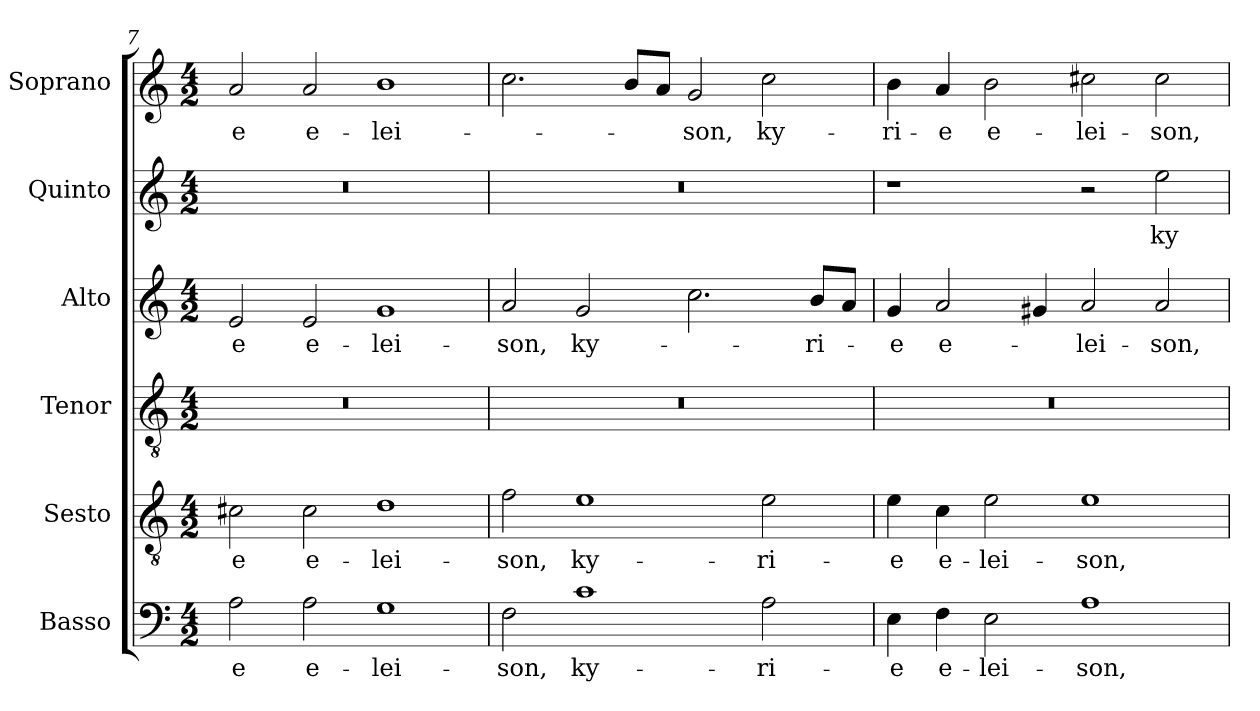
**kern	**text	**kern	**text	**kern	**kern	**text	**kern	**text	**kern	**text
*part6	*part6	*part5	*part5	*part4	*part3	*part3	*part2	*part2	*part1	*part1
*staff6	*staff6	*staff5	*staff5	*staff4	*staff3	*staff3	*staff2	*staff2	*staff1	*staff1
*I"Basso	*	*I"Sesto	*	*I"Tenor	*I"Alto	*	*I"Quinto	*	*I"Soprano	*
*	*	*I'T.	*	*I'T.	*I'A.	*	*	*	*I'Sop.	*
!!LO:LB:g=z
*clefF4	*	*clefGv2	*	*clefGv2	*clefG2	*	*clefG2	*	*clefG2	*
*	*	*ITrd7c12	*	*ITrd7c12	*	*	*	*	*	*
*k[]	*	*k[]	*	*k[]	*k[]	*	*k[]	*	*k[]	*
*C:	*	*C:	*	*C:	*C:	*	*C:	*	*C:	*
*M4/2	*	*M4/2	*	*M4/2	*M4/2	*	*M4/2	*	*M4/2	*
=7	=7	=7	=7	=7	=7	=7	=7	=7	=7	=7
!	!LO:LY:b:color=#000000	!	!	!	!	!	!	!	!	!
!	!	!	!LO:LY:b:color=#000000	!LO:N:vis=1	!	!	!	!	!	!
!	!	!	!	!	!	!LO:LY:b:color=#000000	!LO:N:vis=1	!	!	!
!	!	!	!	!	!	!	!	!	!	!LO:LY:b:color=#000000
2Ai\	-e	2C#Xi\	-e	0r	2ei/	-e	0r	.	2ai/	-e
!	!LO:LY:b:color=#000000	!	!	!	!	!	!	!	!	!
!	!	!	!LO:LY:b:color=#000000	!	!	!	!	!	!	!
!	!	!	!	!	!	!LO:LY:b:color=#000000	!	!	!	!
!	!	!	!	!	!	!	!	!	!	!LO:LY:b:color=#000000
2Ai\	e-	2C#i\	e-	.	2ei/	e-	.	.	2ai/	e-
!	!LO:LY:b:color=#000000	!	!	!	!	!	!	!	!	!
!	!	!	!LO:LY:b:color=#000000	!	!	!	!	!	!	!
!	!	!	!	!	!	!LO:LY:b:color=#000000	!	!	!	!
!	!	!	!	!	!	!	!	!	!	!LO:LY:b:color=#000000
1Gi	-lei-	1Di	-lei-	.	1gi	-lei-	.	.	1bi	-lei-
=8	=8	=8	=8	=8	=8	=8	=8	=8	=8	=8
!	!LO:LY:b:color=#000000	!	!	!	!	!	!	!	!	!
!	!	!	!LO:LY:b:color=#000000	!LO:N:vis=1	!	!	!	!	!	!
!	!	!	!	!	!	!LO:LY:b:color=#000000	!LO:N:vis=1	!	!	!
2Fi\	-son,	2Fi\	-son,	0r	2ai/	-son,	0r	.	2.cci\	.
!	!LO:LY:b:color=#000000	!	!	!	!	!	!	!	!	!
!	!	!	!LO:LY:b:color=#000000	!	!	!	!	!	!	!
!	!	!	!	!	!	!LO:LY:b:color=#000000	!	!	!	!
1ci	ky-	1Ei	ky-	.	2gi/	ky-	.	.	.	.
.	.	.	.	.	.	.	.	.	8bi/L	.
.	.	.	.	.	.	.	.	.	8ai/J	.
!	!	!	!	!	!	!	!	!	!	!LO:LY:b:color=#000000
.	.	.	.	.	2.cci\	.	.	.	2gi/	-son,
!	!LO:LY:b:color=#000000	!	!	!	!	!	!	!	!	!
!	!	!	!LO:LY:b:color=#000000	!	!	!	!	!	!	!
!	!	!	!	!	!	!	!	!	!	!LO:LY:b:color=#000000
2Ai\	-ri-	2Ei\	-ri-	.	.	.	.	.	2cci\	ky-
!	!	!	!	!	!	!LO:LY:b:color=#000000	!	!	!	!
.	.	.	.	.	8bi/L	-ri-	.	.	.	.
.	.	.	.	.	8ai/J	.	.	.	.	.
=9	=9	=9	=9	=9	=9	=9	=9	=9	=9	=9
!	!LO:LY:b:color=#000000	!	!	!	!	!	!	!	!	!
!	!	!	!LO:LY:b:color=#000000	!LO:N:vis=1	!	!	!	!	!	!
!	!	!	!	!	!	!LO:LY:b:color=#000000	!	!	!	!
!	!	!	!	!	!	!	!	!	!	!LO:LY:b:color=#000000
4Ei\	-e	4Ei\	-e	0r	4gi/	-e	1r	.	4bi\	-ri-
!	!LO:LY:b:color=#000000	!	!	!	!	!	!	!	!	!
!	!	!	!LO:LY:b:color=#000000	!	!	!	!	!	!	!
!	!	!	!	!	!	!LO:LY:b:color=#000000	!	!	!	!
!	!	!	!	!	!	!	!	!	!	!LO:LY:b:color=#000000
4Fi\	e-	4Ci\	e-	.	2ai/	e-	.	.	4ai/	-e
!	!LO:LY:b:color=#000000	!	!	!	!	!	!	!	!	!
!	!	!	!LO:LY:b:color=#000000	!	!	!	!	!	!	!
!	!	!	!	!	!	!	!	!	!	!LO:LY:b:color=#000000
2Ei\	-lei-	2Ei\	-lei-	.	.	.	.	.	2bi\	e-
.	.	.	.	.	4g#Xi/	.	.	.	.	.
!	!LO:LY:b:color=#000000	!	!	!	!	!	!	!	!	!
!	!	!	!LO:LY:b:color=#000000	!	!	!	!	!	!	!
!	!	!	!	!	!	!LO:LY:b:color=#000000	!	!	!	!
!	!	!	!	!	!	!	!	!	!	!LO:LY:b:color=#000000
1Ai	-son,	1Ei	-son,	.	2ai/	-lei-	2r	.	2cc#Xi\	-lei-
!	!	!	!	!	!	!LO:LY:b:color=#000000	!	!	!	!
!	!	!	!	!	!	!	!	!LO:LY:b:color=#000000	!	!
!	!	!	!	!	!	!	!	!	!	!LO:LY:b:color=#000000
.	.	.	.	.	2ai/	-son,	2eei\	ky-	2cc#i\	-son,
=	=	=	=	=	=	=	=	=	=	=
*-	*-	*-	*-	*-	*-	*-	*-	*-	*-	*-
